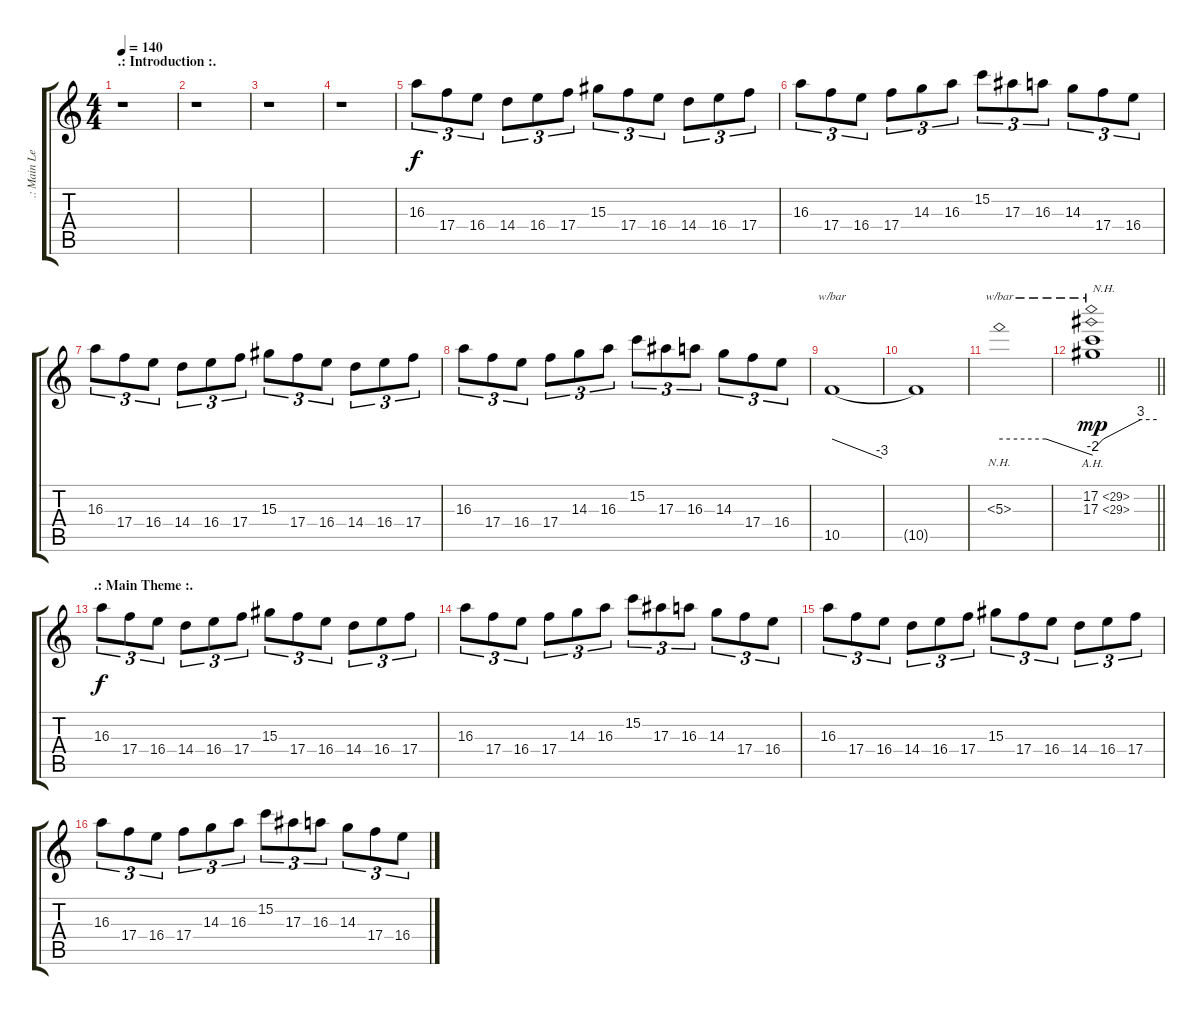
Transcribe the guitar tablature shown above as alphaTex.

\track (".: Main Lead Guitar :." ".: Main Le") {instrument distortionguitar}
\staff {score tabs}
\tuning (D4 A3 F3 C3 G2 D2) {hide}
\ts (4 4)
\section ("" ".: Introduction :.")
\tempo 140
\clef g2
\ks c
r.1{dy f instrument distortionguitar} |
r.1 |
r.1 |
r.1 |
16.3.8{tu (3 2) balance 4} 17.4.8{tu (3 2)} 16.4.8{tu (3 2)} 14.4.8{tu (3 2)} 16.4.8{tu (3 2)} 17.4.8{tu (3 2)} 15.3.8{tu (3 2)} 17.4.8{tu (3 2)} 16.4.8{tu (3 2)} 14.4.8{tu (3 2)} 16.4.8{tu (3 2)} 17.4.8{tu (3 2)} |
16.3.8{tu (3 2)} 17.4.8{tu (3 2)} 16.4.8{tu (3 2)} 17.4.8{tu (3 2)} 14.3.8{tu (3 2)} 16.3.8{tu (3 2)} 15.2.8{tu (3 2)} 17.3.8{tu (3 2)} 16.3.8{tu (3 2)} 14.3.8{tu (3 2)} 17.4.8{tu (3 2)} 16.4.8{tu (3 2)} |
16.3.8{tu (3 2)} 17.4.8{tu (3 2)} 16.4.8{tu (3 2)} 14.4.8{tu (3 2)} 16.4.8{tu (3 2)} 17.4.8{tu (3 2)} 15.3.8{tu (3 2)} 17.4.8{tu (3 2)} 16.4.8{tu (3 2)} 14.4.8{tu (3 2)} 16.4.8{tu (3 2)} 17.4.8{tu (3 2)} |
16.3.8{tu (3 2)} 17.4.8{tu (3 2)} 16.4.8{tu (3 2)} 17.4.8{tu (3 2)} 14.3.8{tu (3 2)} 16.3.8{tu (3 2)} 15.2.8{tu (3 2)} 17.3.8{tu (3 2)} 16.3.8{tu (3 2)} 14.3.8{tu (3 2)} 17.4.8{tu (3 2)} 16.4.8{tu (3 2)} |
10.5.1{tbe (dive default 0 0 60 -12)} |
10.5{t}.1 |
5.3{nh}.1{tbe (custom default 0 0 30 0 60 -8)} |
\barLineRight lightlight
(17.2{ah 12} 17.3{ah 12}).1{tbe (custom default 0 -4 10 0 45 12 60 12) txt "N.H." dy mp} |
\section ("" ".: Main Theme :.")
16.3.8{tu (3 2) dy f} 17.4.8{tu (3 2)} 16.4.8{tu (3 2)} 14.4.8{tu (3 2)} 16.4.8{tu (3 2)} 17.4.8{tu (3 2)} 15.3.8{tu (3 2)} 17.4.8{tu (3 2)} 16.4.8{tu (3 2)} 14.4.8{tu (3 2)} 16.4.8{tu (3 2)} 17.4.8{tu (3 2)} |
16.3.8{tu (3 2)} 17.4.8{tu (3 2)} 16.4.8{tu (3 2)} 17.4.8{tu (3 2)} 14.3.8{tu (3 2)} 16.3.8{tu (3 2)} 15.2.8{tu (3 2)} 17.3.8{tu (3 2)} 16.3.8{tu (3 2)} 14.3.8{tu (3 2)} 17.4.8{tu (3 2)} 16.4.8{tu (3 2)} |
16.3.8{tu (3 2)} 17.4.8{tu (3 2)} 16.4.8{tu (3 2)} 14.4.8{tu (3 2)} 16.4.8{tu (3 2)} 17.4.8{tu (3 2)} 15.3.8{tu (3 2)} 17.4.8{tu (3 2)} 16.4.8{tu (3 2)} 14.4.8{tu (3 2)} 16.4.8{tu (3 2)} 17.4.8{tu (3 2)} |
16.3.8{tu (3 2)} 17.4.8{tu (3 2)} 16.4.8{tu (3 2)} 17.4.8{tu (3 2)} 14.3.8{tu (3 2)} 16.3.8{tu (3 2)} 15.2.8{tu (3 2)} 17.3.8{tu (3 2)} 16.3.8{tu (3 2)} 14.3.8{tu (3 2)} 17.4.8{tu (3 2)} 16.4.8{tu (3 2)}
